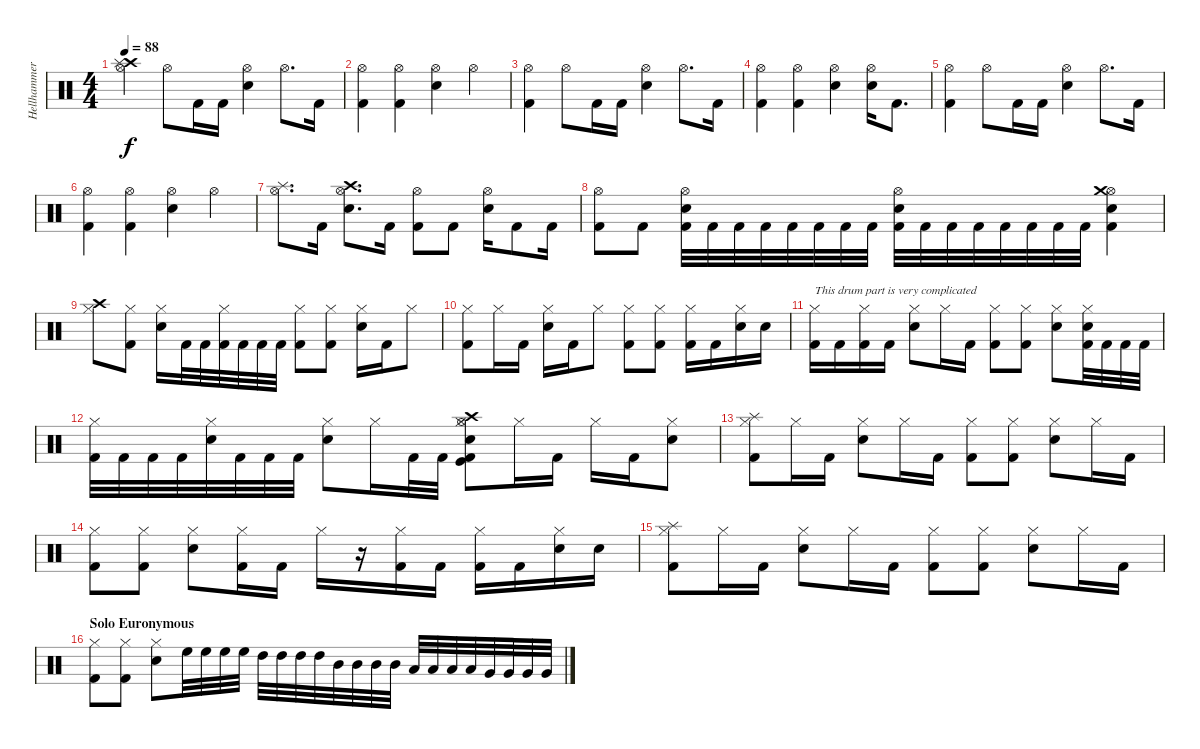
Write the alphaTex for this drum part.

\track ("Hellhammer" "Hellhammer") {instrument percussion}
\staff {score}
\articulation defaults
\ts (4 4)
\tempo 88
\clef neutral
\ks c
("Crash high (hit)" "Hi-Hat (open)" "Splash (hit)").4{dy f} "Hi-Hat (open)".8 "Kick (hit) 2".16 "Kick (hit) 2".16 ("Hi-Hat (open)" "Snare (hit) 2").4 "Hi-Hat (open)".8{d} "Kick (hit) 2".16 |
("Hi-Hat (open)" "Kick (hit) 2").4 ("Hi-Hat (open)" "Kick (hit) 2").4 ("Hi-Hat (open)" "Snare (hit) 2").4 "Hi-Hat (open)".4 |
("Hi-Hat (open)" "Kick (hit) 2").4 "Hi-Hat (open)".8 "Kick (hit) 2".16 "Kick (hit) 2".16 ("Hi-Hat (open)" "Snare (hit) 2").4 "Hi-Hat (open)".8{d} "Kick (hit) 2".16 |
("Hi-Hat (open)" "Kick (hit) 2").4 ("Hi-Hat (open)" "Kick (hit) 2").4 ("Hi-Hat (open)" "Snare (hit) 2").4 ("Hi-Hat (open)" "Snare (hit) 2").16 "Kick (hit) 2".8{d} |
("Hi-Hat (open)" "Kick (hit) 2").4 "Hi-Hat (open)".8 "Kick (hit) 2".16 "Kick (hit) 2".16 ("Hi-Hat (open)" "Snare (hit) 2").4 "Hi-Hat (open)".8{d} "Kick (hit) 2".16 |
("Hi-Hat (open)" "Kick (hit) 2").4 ("Hi-Hat (open)" "Kick (hit) 2").4 ("Hi-Hat (open)" "Snare (hit) 2").4 "Hi-Hat (open)".4 |
("Hi-Hat (open)" "Splash (hit)").8{d} "Kick (hit) 2".16 ("Hi-Hat (open)" "Crash high (hit)" "Snare (hit) 2").8{d} "Kick (hit) 2".16 ("Hi-Hat (open)" "Kick (hit) 2").8 "Kick (hit) 2".8 ("Hi-Hat (open)" "Snare (hit) 2").16 "Kick (hit) 2".8 "Kick (hit) 2".16 |
("Hi-Hat (open)" "Kick (hit) 2").8 "Kick (hit) 2".8 ("Hi-Hat (open)" "Kick (hit) 2" "Snare (hit) 2").32 "Kick (hit) 2".32 "Kick (hit) 2".32 "Kick (hit) 2".32 "Kick (hit) 2".32 "Kick (hit) 2".32 "Kick (hit) 2".32 "Kick (hit) 2".32 ("Hi-Hat (open)" "Kick (hit) 2" "Snare (hit) 2").32 "Kick (hit) 2".32 "Kick (hit) 2".32 "Kick (hit) 2".32 "Kick (hit) 2".32 "Kick (hit) 2".32 "Kick (hit) 2".32 "Kick (hit) 2".32 ("Hi-Hat (open)" "Crash medium (hit)" "Kick (hit) 2" "Snare (hit) 2").4 |
("Hi-Hat (closed)" "Crash high (hit)").8 ("Hi-Hat (closed)" "Kick (hit) 2").8 ("Hi-Hat (closed)" "Snare (hit) 2").16 "Kick (hit) 2".32 "Kick (hit) 2".32 ("Hi-Hat (closed)" "Kick (hit) 2").32 "Kick (hit) 2".32 "Kick (hit) 2".32 "Kick (hit) 2".32 ("Hi-Hat (closed)" "Kick (hit) 2").8 ("Hi-Hat (closed)" "Kick (hit) 2").8 ("Hi-Hat (closed)" "Snare (hit) 2").16 "Kick (hit) 2".16 "Hi-Hat (closed)".8 |
("Hi-Hat (closed)" "Kick (hit) 2").8 "Hi-Hat (closed)".16 "Kick (hit) 2".16 ("Hi-Hat (closed)" "Snare (hit) 2").16 "Kick (hit) 2".16 "Hi-Hat (closed)".8 ("Hi-Hat (closed)" "Kick (hit) 2").8 ("Hi-Hat (closed)" "Kick (hit) 2").8 ("Hi-Hat (closed)" "Kick (hit) 2").16 "Kick (hit) 2".16 ("Hi-Hat (closed)" "Snare (hit) 2").16 "Snare (hit) 2".16 |
("Hi-Hat (closed)" "Kick (hit) 2").16{txt "This drum part is very complicated "} "Kick (hit) 2".16 ("Hi-Hat (closed)" "Kick (hit) 2").16 "Kick (hit) 2".16 ("Hi-Hat (closed)" "Snare (hit) 2").8 "Hi-Hat (closed)".16 "Kick (hit) 2".16 ("Hi-Hat (closed)" "Kick (hit) 2").8 ("Hi-Hat (closed)" "Kick (hit) 2").8 ("Hi-Hat (closed)" "Snare (hit) 2").8 ("Hi-Hat (closed)" "Kick (hit) 2" "Snare (hit) 2").32 "Kick (hit) 2".32 "Kick (hit) 2".32 "Kick (hit) 2".32 |
("Hi-Hat (closed)" "Kick (hit) 2").32 "Kick (hit) 2".32 "Kick (hit) 2".32 "Kick (hit) 2".32 ("Hi-Hat (closed)" "Snare (hit) 2").32 "Kick (hit) 2".32 "Kick (hit) 2".32 "Kick (hit) 2".32 ("Hi-Hat (closed)" "Snare (hit) 2").8 "Hi-Hat (closed)".16 "Kick (hit) 2".32 "Kick (hit) 2".32 ("Kick (hit)" "Hi-Hat (closed)" "Hi-Hat (open)" "Crash high (hit)" "Snare (hit) 2" "Kick (hit) 2").8 "Hi-Hat (closed)".16 "Kick (hit) 2".16 "Hi-Hat (closed)".16 "Kick (hit) 2".16 ("Hi-Hat (closed)" "Snare (hit) 2").8 |
("Hi-Hat (closed)" "Splash (hit)" "Kick (hit) 2").8 "Hi-Hat (closed)".16 "Kick (hit) 2".16 ("Hi-Hat (closed)" "Snare (hit) 2").8 "Hi-Hat (closed)".16 "Kick (hit) 2".16 ("Hi-Hat (closed)" "Kick (hit) 2").8 ("Hi-Hat (closed)" "Kick (hit) 2").8 ("Hi-Hat (closed)" "Snare (hit) 2").8 "Hi-Hat (closed)".16 "Kick (hit) 2".16 |
("Hi-Hat (closed)" "Kick (hit) 2").8 ("Hi-Hat (closed)" "Kick (hit) 2").8 ("Hi-Hat (closed)" "Snare (hit) 2").8 ("Hi-Hat (closed)" "Kick (hit) 2").16 "Kick (hit) 2".16 "Hi-Hat (closed)".16 r.16 ("Hi-Hat (closed)" "Kick (hit) 2").16 "Kick (hit) 2".16 ("Hi-Hat (closed)" "Kick (hit) 2").16 "Kick (hit) 2".16 ("Hi-Hat (closed)" "Snare (hit) 2").16 "Snare (hit) 2".16 |
("Splash (hit)" "Hi-Hat (closed)" "Kick (hit) 2").8 "Hi-Hat (closed)".16 "Kick (hit) 2".16 ("Hi-Hat (closed)" "Snare (hit) 2").8 "Hi-Hat (closed)".16 "Kick (hit) 2".16 ("Hi-Hat (closed)" "Kick (hit) 2").8 ("Hi-Hat (closed)" "Kick (hit) 2").8 ("Hi-Hat (closed)" "Snare (hit) 2").8 "Hi-Hat (closed)".16 "Kick (hit) 2".16 |
\section ("" "Solo Euronymous")
("Hi-Hat (closed)" "Kick (hit) 2").8 ("Hi-Hat (closed)" "Kick (hit) 2").8 ("Hi-Hat (closed)" "Snare (hit) 2").8 "High Floor Tom (hit)".32 "High Floor Tom (hit)".32 "High Floor Tom (hit)".32 "High Floor Tom (hit)".32 "High Tom (hit)".32 "High Tom (hit)".32 "High Tom (hit)".32 "High Tom (hit)".32 "Mid Tom (hit)".32 "Mid Tom (hit)".32 "Mid Tom (hit)".32 "Mid Tom (hit)".32 "Low Tom (hit)".32 "Low Tom (hit)".32 "Low Tom (hit)".32 "Low Tom (hit)".32 "Very Low Tom (hit)".32 "Very Low Tom (hit)".32 "Very Low Tom (hit)".32 "Very Low Tom (hit)".32
